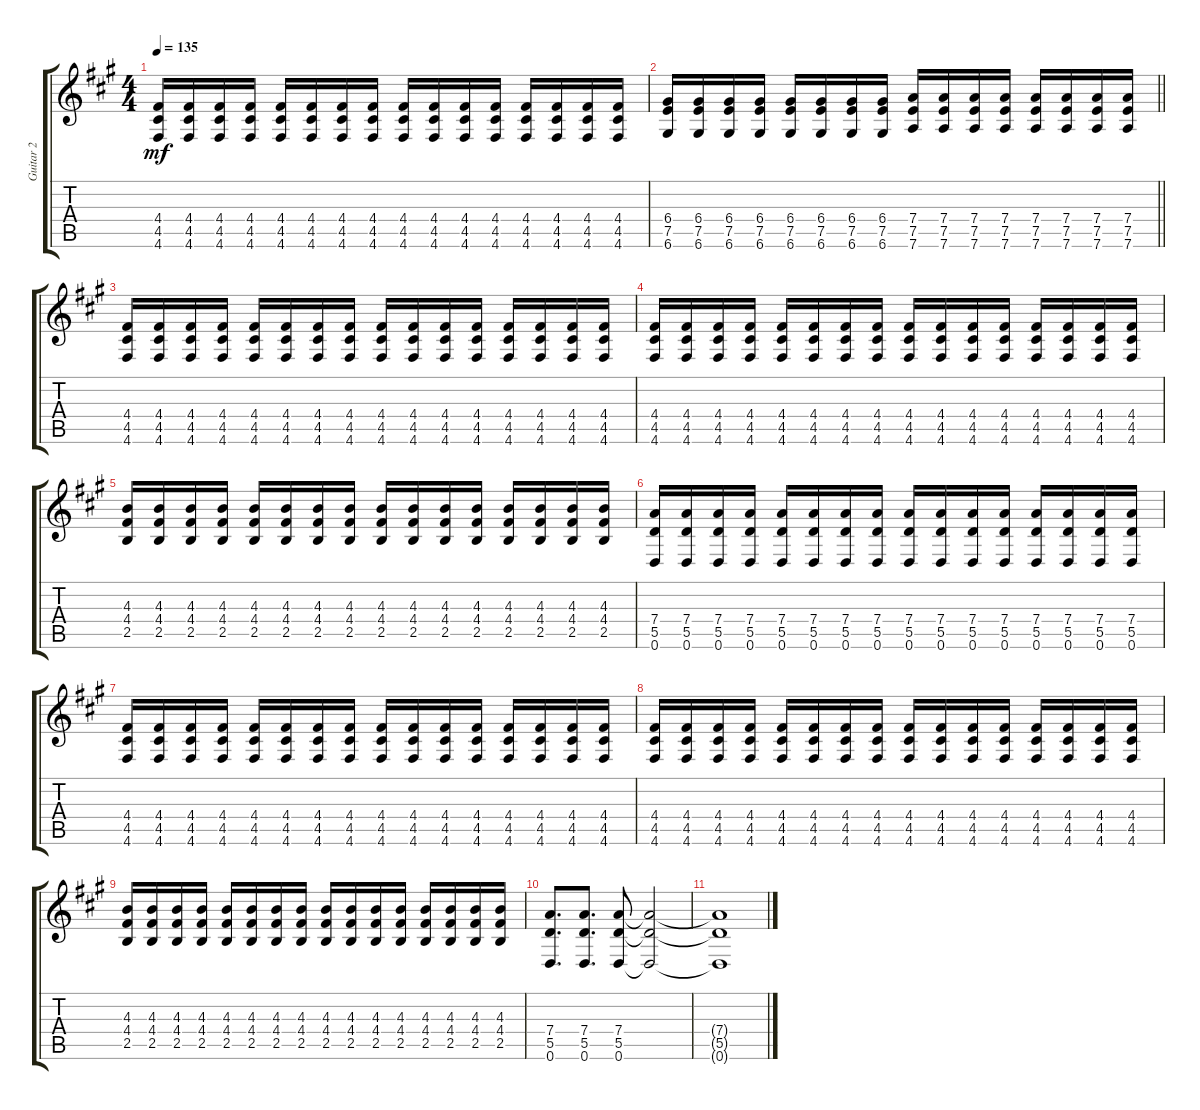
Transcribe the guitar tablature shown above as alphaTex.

\track ("Guitar 2" "Guitar 2") {instrument overdrivenguitar}
\staff {score tabs}
\tuning (E4 B3 G3 D3 A2 D2) {hide}
\ts (4 4)
\tempo 135
\clef g2
\ks a
(4.4 4.5 4.6).16{dy mf} (4.4 4.5 4.6).16 (4.4 4.5 4.6).16 (4.4 4.5 4.6).16 (4.4 4.5 4.6).16 (4.4 4.5 4.6).16 (4.4 4.5 4.6).16 (4.4 4.5 4.6).16 (4.4 4.5 4.6).16 (4.4 4.5 4.6).16 (4.4 4.5 4.6).16 (4.4 4.5 4.6).16 (4.4 4.5 4.6).16 (4.4 4.5 4.6).16 (4.4 4.5 4.6).16 (4.4 4.5 4.6).16 |
\barLineRight lightlight
(6.4 7.5 6.6).16 (6.4 7.5 6.6).16 (6.4 7.5 6.6).16 (6.4 7.5 6.6).16 (6.4 7.5 6.6).16 (6.4 7.5 6.6).16 (6.4 7.5 6.6).16 (6.4 7.5 6.6).16 (7.4 7.5 7.6).16 (7.4 7.5 7.6).16 (7.4 7.5 7.6).16 (7.4 7.5 7.6).16 (7.4 7.5 7.6).16 (7.4 7.5 7.6).16 (7.4 7.5 7.6).16 (7.4 7.5 7.6).16 |
(4.4 4.5 4.6).16 (4.4 4.5 4.6).16 (4.4 4.5 4.6).16 (4.4 4.5 4.6).16 (4.4 4.5 4.6).16 (4.4 4.5 4.6).16 (4.4 4.5 4.6).16 (4.4 4.5 4.6).16 (4.4 4.5 4.6).16 (4.4 4.5 4.6).16 (4.4 4.5 4.6).16 (4.4 4.5 4.6).16 (4.4 4.5 4.6).16 (4.4 4.5 4.6).16 (4.4 4.5 4.6).16 (4.4 4.5 4.6).16 |
(4.4 4.5 4.6).16 (4.4 4.5 4.6).16 (4.4 4.5 4.6).16 (4.4 4.5 4.6).16 (4.4 4.5 4.6).16 (4.4 4.5 4.6).16 (4.4 4.5 4.6).16 (4.4 4.5 4.6).16 (4.4 4.5 4.6).16 (4.4 4.5 4.6).16 (4.4 4.5 4.6).16 (4.4 4.5 4.6).16 (4.4 4.5 4.6).16 (4.4 4.5 4.6).16 (4.4 4.5 4.6).16 (4.4 4.5 4.6).16 |
(4.3 4.4 2.5).16 (4.3 4.4 2.5).16 (4.3 4.4 2.5).16 (4.3 4.4 2.5).16 (4.3 4.4 2.5).16 (4.3 4.4 2.5).16 (4.3 4.4 2.5).16 (4.3 4.4 2.5).16 (4.3 4.4 2.5).16 (4.3 4.4 2.5).16 (4.3 4.4 2.5).16 (4.3 4.4 2.5).16 (4.3 4.4 2.5).16 (4.3 4.4 2.5).16 (4.3 4.4 2.5).16 (4.3 4.4 2.5).16 |
(7.4 5.5 0.6).16 (7.4 5.5 0.6).16 (7.4 5.5 0.6).16 (7.4 5.5 0.6).16 (7.4 5.5 0.6).16 (7.4 5.5 0.6).16 (7.4 5.5 0.6).16 (7.4 5.5 0.6).16 (7.4 5.5 0.6).16 (7.4 5.5 0.6).16 (7.4 5.5 0.6).16 (7.4 5.5 0.6).16 (7.4 5.5 0.6).16 (7.4 5.5 0.6).16 (7.4 5.5 0.6).16 (7.4 5.5 0.6).16 |
(4.4 4.5 4.6).16 (4.4 4.5 4.6).16 (4.4 4.5 4.6).16 (4.4 4.5 4.6).16 (4.4 4.5 4.6).16 (4.4 4.5 4.6).16 (4.4 4.5 4.6).16 (4.4 4.5 4.6).16 (4.4 4.5 4.6).16 (4.4 4.5 4.6).16 (4.4 4.5 4.6).16 (4.4 4.5 4.6).16 (4.4 4.5 4.6).16 (4.4 4.5 4.6).16 (4.4 4.5 4.6).16 (4.4 4.5 4.6).16 |
(4.4 4.5 4.6).16 (4.4 4.5 4.6).16 (4.4 4.5 4.6).16 (4.4 4.5 4.6).16 (4.4 4.5 4.6).16 (4.4 4.5 4.6).16 (4.4 4.5 4.6).16 (4.4 4.5 4.6).16 (4.4 4.5 4.6).16 (4.4 4.5 4.6).16 (4.4 4.5 4.6).16 (4.4 4.5 4.6).16 (4.4 4.5 4.6).16 (4.4 4.5 4.6).16 (4.4 4.5 4.6).16 (4.4 4.5 4.6).16 |
(4.3 4.4 2.5).16 (4.3 4.4 2.5).16 (4.3 4.4 2.5).16 (4.3 4.4 2.5).16 (4.3 4.4 2.5).16 (4.3 4.4 2.5).16 (4.3 4.4 2.5).16 (4.3 4.4 2.5).16 (4.3 4.4 2.5).16 (4.3 4.4 2.5).16 (4.3 4.4 2.5).16 (4.3 4.4 2.5).16 (4.3 4.4 2.5).16 (4.3 4.4 2.5).16 (4.3 4.4 2.5).16 (4.3 4.4 2.5).16 |
(7.4 5.5 0.6).8{d} (7.4 5.5 0.6).8{d} (7.4 5.5 0.6).8 (7.4{t} 5.5{t} 0.6{t}).2 |
(7.4{t} 5.5{t} 0.6{t}).1
